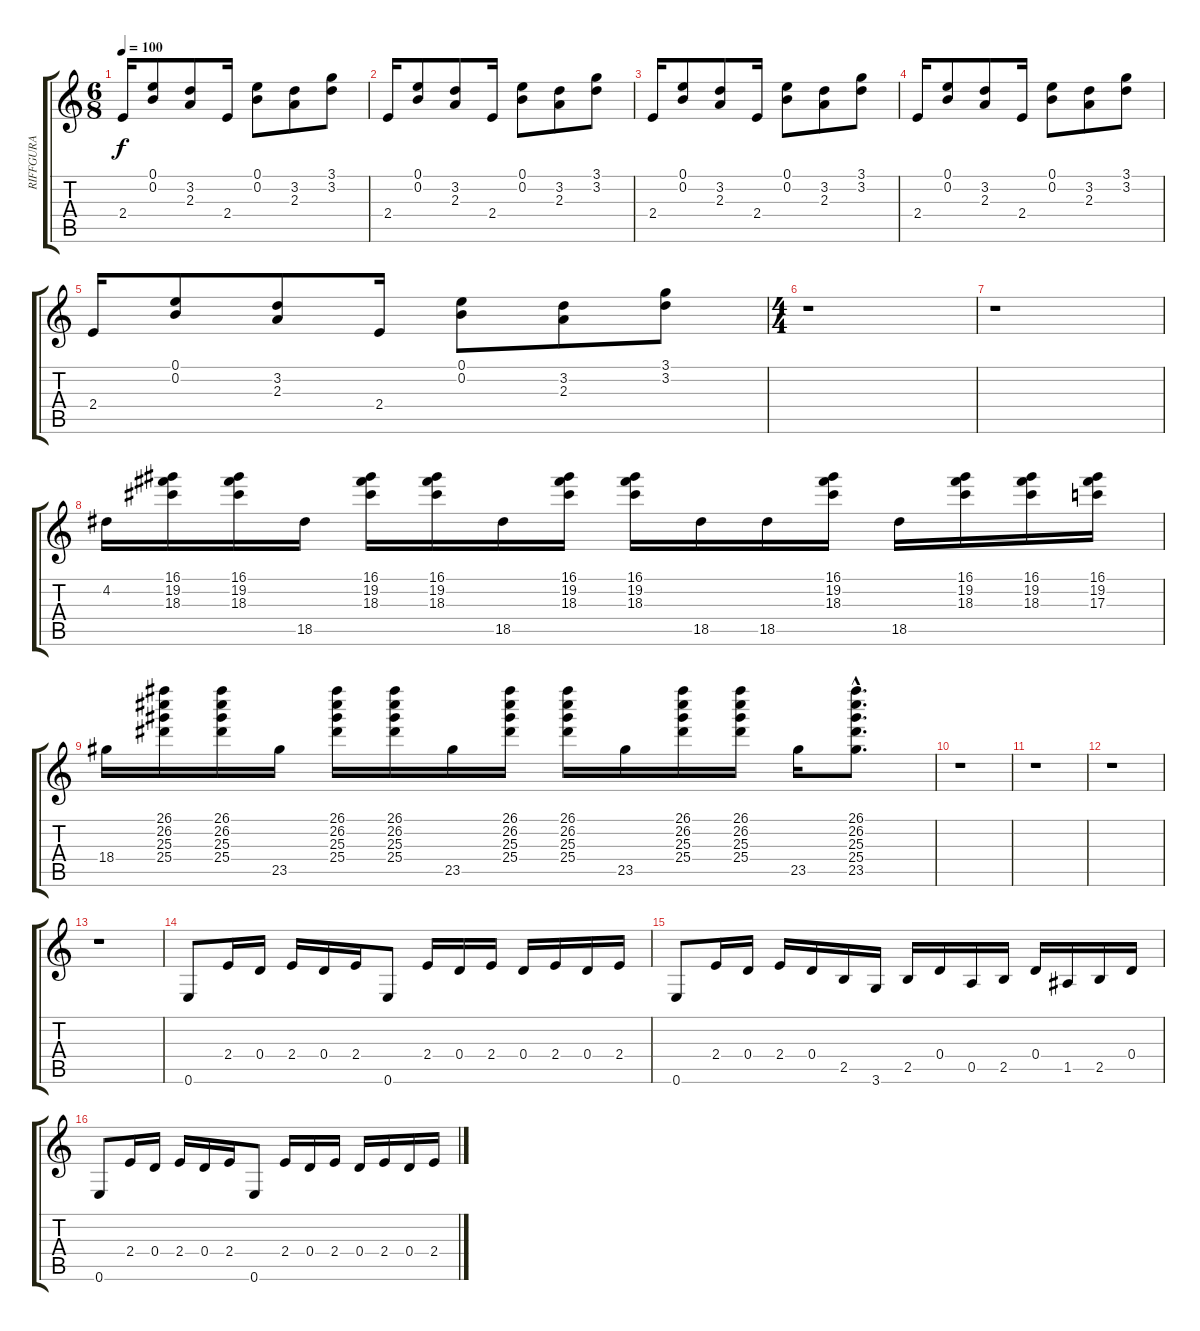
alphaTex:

\track ("RIFFGURA" "RIFFGURA") {instrument overdrivenguitar}
\staff {score tabs}
\tuning (E4 B3 G3 D3 A2 E2) {hide}
\ts (6 8)
\tempo 100
\clef g2
\ks c
2.4.16{dy f} (0.1 0.2).8 (3.2 2.3).8 2.4.16 (0.1 0.2).8 (3.2 2.3).8 (3.1 3.2).8 |
2.4.16 (0.1 0.2).8 (3.2 2.3).8 2.4.16 (0.1 0.2).8 (3.2 2.3).8 (3.1 3.2).8 |
2.4.16 (0.1 0.2).8 (3.2 2.3).8 2.4.16 (0.1 0.2).8 (3.2 2.3).8 (3.1 3.2).8 |
2.4.16 (0.1 0.2).8 (3.2 2.3).8 2.4.16 (0.1 0.2).8 (3.2 2.3).8 (3.1 3.2).8 |
2.4.16 (0.1 0.2).8 (3.2 2.3).8 2.4.16 (0.1 0.2).8 (3.2 2.3).8 (3.1 3.2).8 |
\ts (4 4)
r.1 |
r.1 |
4.2.16 (16.1 19.2 18.3).16 (16.1 19.2 18.3).16 18.5.16 (16.1 19.2 18.3).16 (16.1 19.2 18.3).16 18.5.16 (16.1 19.2 18.3).16 (16.1 19.2 18.3).16 18.5.16 18.5.16 (16.1 19.2 18.3).16 18.5.16 (16.1 19.2 18.3).16 (16.1 19.2 18.3).16 (16.1 19.2 17.3).16 |
18.4.16 (26.1 26.2 25.3 25.4).16 (26.1 26.2 25.3 25.4).16 23.5.16 (26.1 26.2 25.3 25.4).16 (26.1 26.2 25.3 25.4).16 23.5.16 (26.1 26.2 25.3 25.4).16 (26.1 26.2 25.3 25.4).16 23.5.16 (26.1 26.2 25.3 25.4).16 (26.1 26.2 25.3 25.4).16 23.5.16 (26.1{hac} 26.2{hac} 25.3{hac} 25.4{hac} 23.5{hac}).8{d} |
r.1 |
r.1 |
r.1 |
r.1 |
0.6.8{volume 16} 2.4.16 0.4.16 2.4.16 0.4.16 2.4.16 0.6.8 2.4.16 0.4.16 2.4.16 0.4.16 2.4.16 0.4.16 2.4.16 |
0.6.8 2.4.16 0.4.16 2.4.16 0.4.16 2.5.16 3.6.16 2.5.16 0.4.16 0.5.16 2.5.16 0.4.16 1.5.16 2.5.16 0.4.16 |
0.6.8 2.4.16 0.4.16 2.4.16 0.4.16 2.4.16 0.6.8 2.4.16 0.4.16 2.4.16 0.4.16 2.4.16 0.4.16 2.4.16
